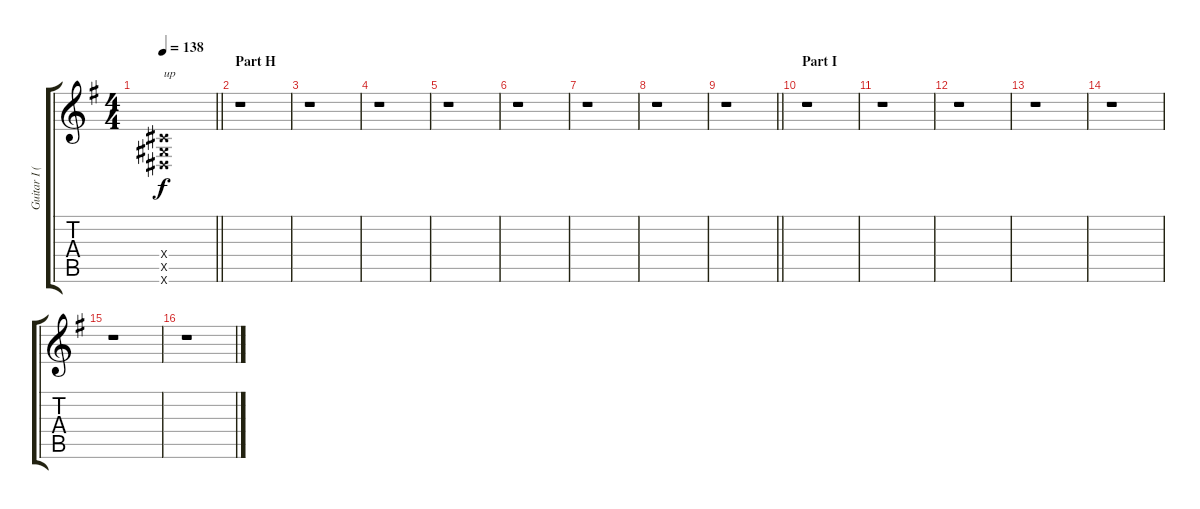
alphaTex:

\track ("Guitar I (Sugizo)" "Guitar I (") {instrument distortionguitar}
\staff {score tabs}
\tuning (Eb4 Bb3 Gb3 Db3 Ab2 Eb2) {hide}
\ts (4 4)
\tempo 138
\clef g2
\barLineRight lightlight
\ks g
(0.4{x} 0.5{x} 0.6{x}).1{txt "up" dy f} |
\section ("" "Part H")
r.1 |
r.1 |
r.1 |
r.1 |
r.1 |
r.1 |
r.1 |
\barLineRight lightlight
r.1 |
\section ("" "Part I")
r.1 |
r.1 |
r.1 |
r.1 |
r.1 |
r.1 |
r.1
